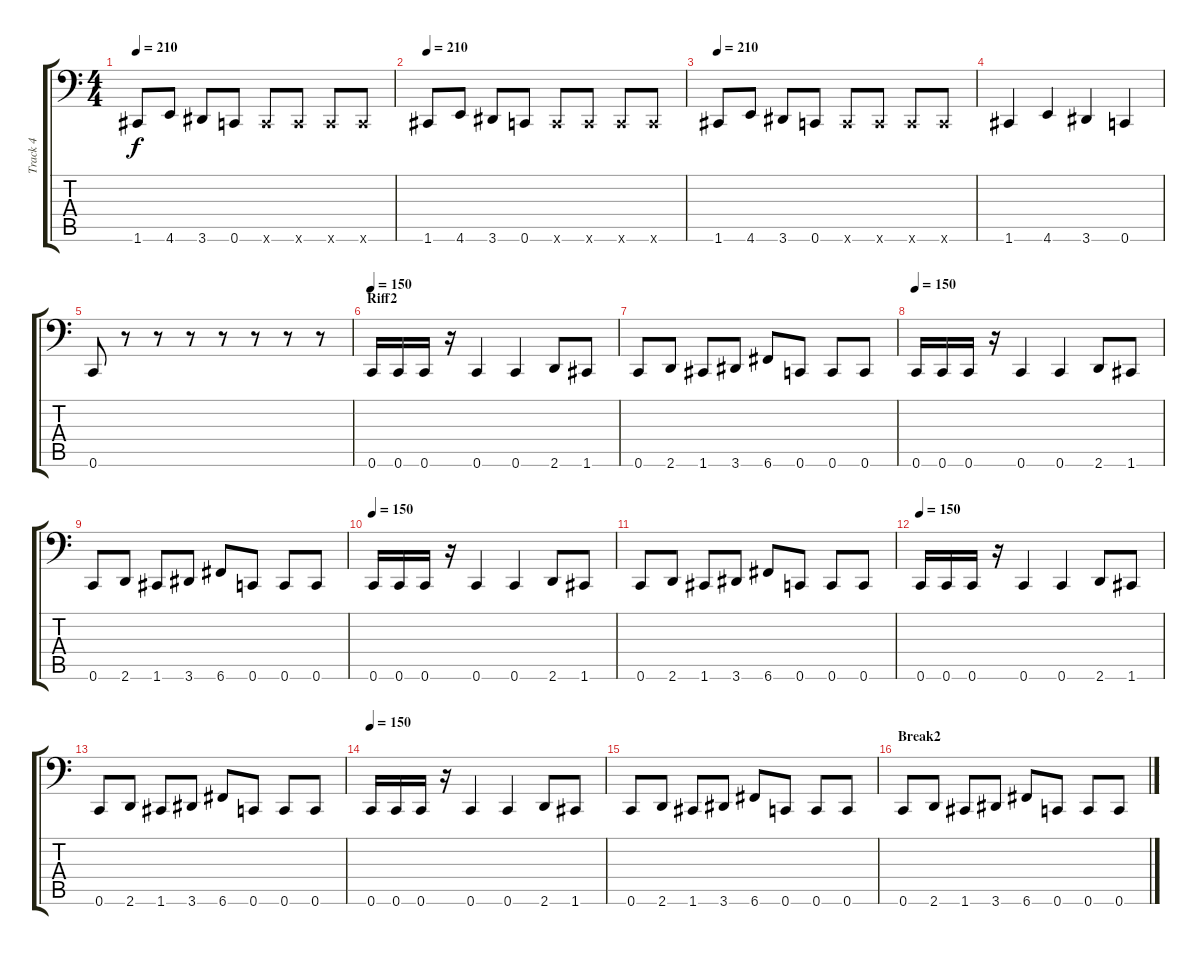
\track ("Track 4" "Track 4") {instrument electricbassfinger}
\staff {score tabs}
\tuning (C3 G2 Eb2 Bb1 F1 C1) {hide}
\ts (4 4)
\tempo 210
\clef f4
\ks c
1.6.8{dy f instrument electricbassfinger} 4.6.8 3.6.8 0.6.8 0.6{x}.8{instrument slapbass1} 0.6{x}.8 0.6{x}.8 0.6{x}.8 |
\tempo 210
1.6.8{instrument electricbassfinger} 4.6.8 3.6.8 0.6.8 0.6{x}.8{instrument slapbass1} 0.6{x}.8 0.6{x}.8 0.6{x}.8 |
\tempo 210
1.6.8{instrument electricbassfinger} 4.6.8 3.6.8 0.6.8 0.6{x}.8{instrument electricbassfinger} 0.6{x}.8 0.6{x}.8 0.6{x}.8 |
1.6.4{instrument electricbassfinger} 4.6.4 3.6.4 0.6.4 |
0.6.8 r.8 r.8 r.8 r.8 r.8 r.8 r.8 |
\section ("" "Riff2")
\tempo 150
0.6.16 0.6.16 0.6.16 r.16 0.6.4 0.6.4 2.6.8 1.6.8 |
0.6.8 2.6.8 1.6.8 3.6.8 6.6.8 0.6.8 0.6.8 0.6.8 |
\tempo 150
0.6.16 0.6.16 0.6.16 r.16 0.6.4 0.6.4 2.6.8 1.6.8 |
0.6.8 2.6.8 1.6.8 3.6.8 6.6.8 0.6.8 0.6.8 0.6.8 |
\tempo 150
0.6.16 0.6.16 0.6.16 r.16 0.6.4 0.6.4 2.6.8 1.6.8 |
0.6.8 2.6.8 1.6.8 3.6.8 6.6.8 0.6.8 0.6.8 0.6.8 |
\tempo 150
0.6.16 0.6.16 0.6.16 r.16 0.6.4 0.6.4 2.6.8 1.6.8 |
0.6.8 2.6.8 1.6.8 3.6.8 6.6.8 0.6.8 0.6.8 0.6.8 |
\tempo 150
0.6.16 0.6.16 0.6.16 r.16 0.6.4 0.6.4 2.6.8 1.6.8 |
0.6.8 2.6.8 1.6.8 3.6.8 6.6.8 0.6.8 0.6.8 0.6.8 |
\section ("" "Break2")
0.6.8 2.6.8 1.6.8 3.6.8 6.6.8 0.6.8 0.6.8 0.6.8
